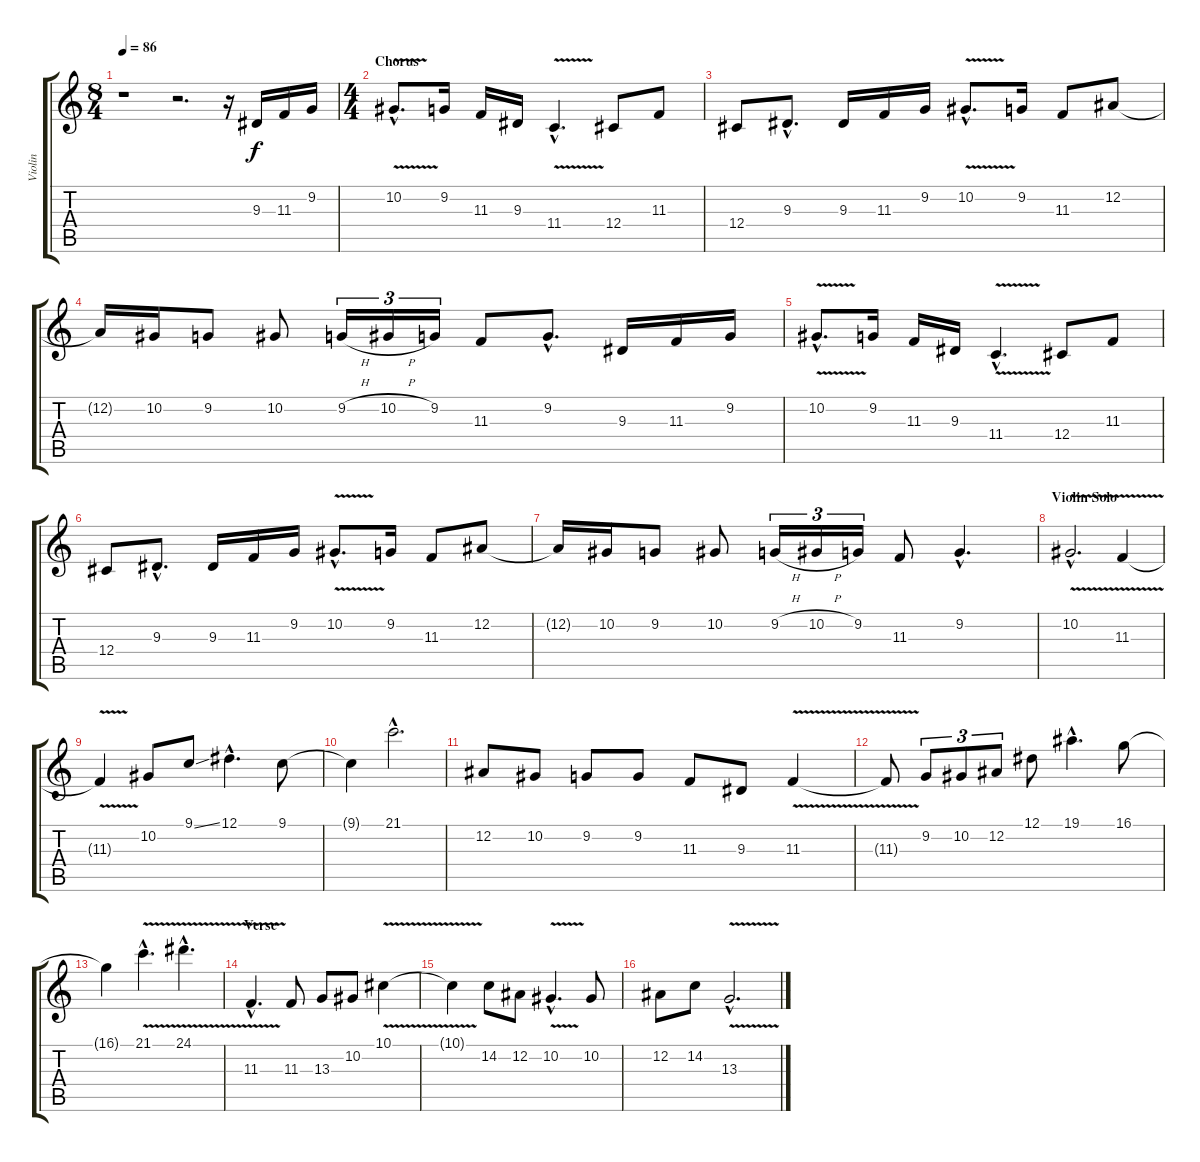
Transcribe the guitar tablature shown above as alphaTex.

\track ("Violin" "Violin") {instrument violin}
\staff {score tabs}
\tuning (Eb4 Bb3 Gb3 Db3 Ab2 Eb2) {hide}
\ts (8 4)
\tempo 86
\clef g2
\ks c
r.1{dy f} r.2{d} r.16 9.3.16 11.3.16 9.2.16 |
\ts (4 4)
\section ("" "Chorus")
10.2{v hac}.8{d} 9.2.16 11.3.16 9.3.16 11.4{v hac}.4{d} 12.4.8 11.3.8 |
12.4.8 9.3{hac}.8{d} 9.3.16 11.3.16 9.2.16 10.2{v hac}.8{d} 9.2.16 11.3.8 12.2.8 |
12.2{t}.16 10.2.16 9.2.8 10.2.8 9.2{h}.16{tu (3 2)} 10.2{h}.16{tu (3 2)} 9.2.16{tu (3 2)} 11.3.8 9.2{hac}.8{d} 9.3.16 11.3.16 9.2.16 |
10.2{v hac}.8{d} 9.2.16 11.3.16 9.3.16 11.4{v hac}.4{d} 12.4.8 11.3.8 |
12.4.8 9.3{hac}.8{d} 9.3.16 11.3.16 9.2.16 10.2{v hac}.8{d} 9.2.16 11.3.8 12.2.8 |
12.2{t}.16 10.2.16 9.2.8 10.2.8 9.2{h}.16{tu (3 2)} 10.2{h}.16{tu (3 2)} 9.2.16{tu (3 2)} 11.3.8 9.2{hac}.4{d} |
\section ("" "Violin Solo")
10.2{v hac}.2{d} 11.3{v}.4 |
11.3{t}.4 10.2.8 9.1{ss}.8 12.1{hac}.4{d} 9.1.8 |
9.1{t}.4 21.1{hac}.2{d} |
12.2.8 10.2.8 9.2.8 9.2.8 11.3.8 9.3.8 11.3{v}.4 |
11.3{t}.8 9.2.8{tu (3 2)} 10.2.8{tu (3 2)} 12.2.8{tu (3 2)} 12.1.8 19.1{hac}.4{d} 16.1.8 |
16.1{t}.4 21.1{v hac}.4{d} 24.1{v hac}.4{d} |
\section ("" "Verse")
11.3{v hac}.4{d} 11.3.8 13.3.8 10.2.8 10.1{v}.4 |
10.1{t}.4 14.2.8 12.2.8 10.2{v hac}.4{d} 10.2.8 |
12.2.8 14.2.8 13.3{v hac}.2{d}
